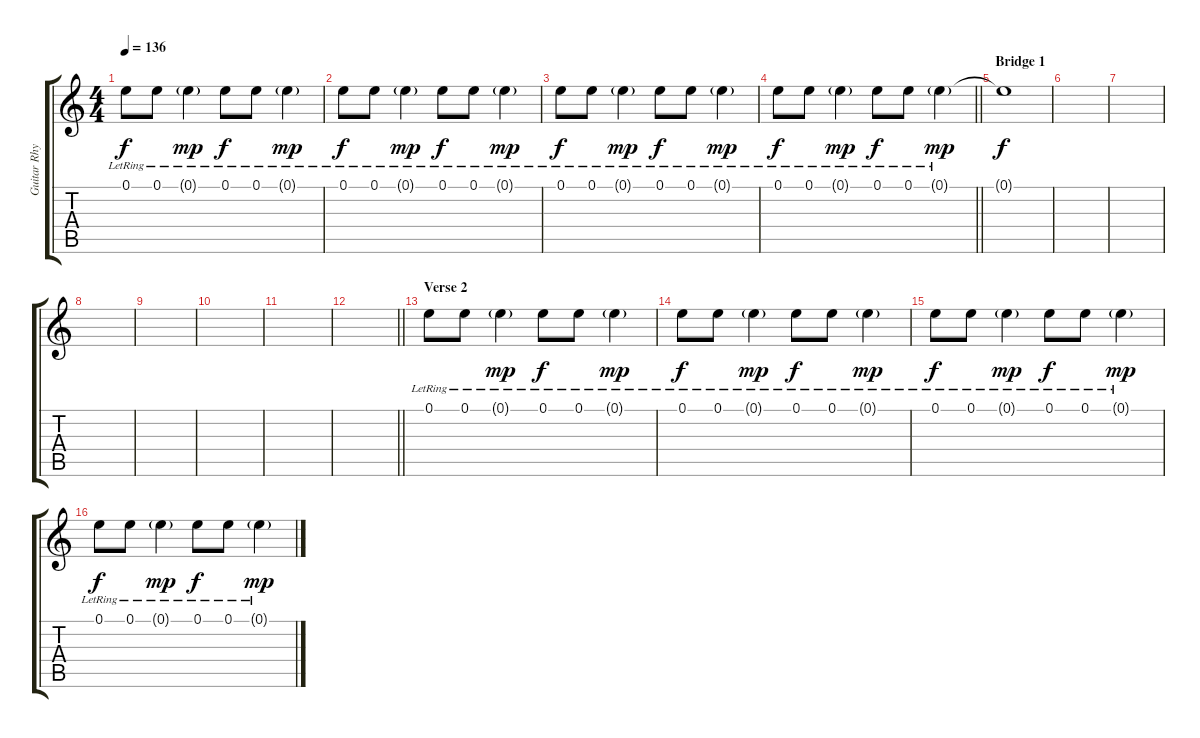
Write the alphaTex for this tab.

\track ("Guitar Rhythm" "Guitar Rhy") {instrument electricguitarclean}
\staff {score tabs}
\tuning (E4 B3 G3 D3 A2 E2) {hide}
\ts (4 4)
\tempo 136
\clef g2
\ks c
0.1{lr}.8{dy f} 0.1{lr}.8 0.1{g lr}.4{dy mp} 0.1{lr}.8{dy f} 0.1{lr}.8 0.1{g lr}.4{dy mp} |
0.1{lr}.8{dy f} 0.1{lr}.8 0.1{g lr}.4{dy mp} 0.1{lr}.8{dy f} 0.1{lr}.8 0.1{g lr}.4{dy mp} |
0.1{lr}.8{dy f} 0.1{lr}.8 0.1{g lr}.4{dy mp} 0.1{lr}.8{dy f} 0.1{lr}.8 0.1{g lr}.4{dy mp} |
\barLineRight lightlight
0.1{lr}.8{dy f} 0.1{lr}.8 0.1{g lr}.4{dy mp} 0.1{lr}.8{dy f} 0.1{lr}.8 0.1{g lr}.4{dy mp} |
\section ("" "Bridge 1")
0.1{t}.1{dy f} |
|
|
|
|
|
|
\barLineRight lightlight
|
\section ("" "Verse 2")
0.1{lr}.8{volume 5} 0.1{lr}.8 0.1{g lr}.4{dy mp} 0.1{lr}.8{dy f} 0.1{lr}.8 0.1{g lr}.4{dy mp} |
0.1{lr}.8{dy f} 0.1{lr}.8 0.1{g lr}.4{dy mp} 0.1{lr}.8{dy f} 0.1{lr}.8 0.1{g lr}.4{dy mp} |
0.1{lr}.8{dy f} 0.1{lr}.8 0.1{g lr}.4{dy mp} 0.1{lr}.8{dy f} 0.1{lr}.8 0.1{g lr}.4{dy mp} |
0.1{lr}.8{dy f} 0.1{lr}.8 0.1{g lr}.4{dy mp} 0.1{lr}.8{dy f} 0.1{lr}.8 0.1{g lr}.4{dy mp}
